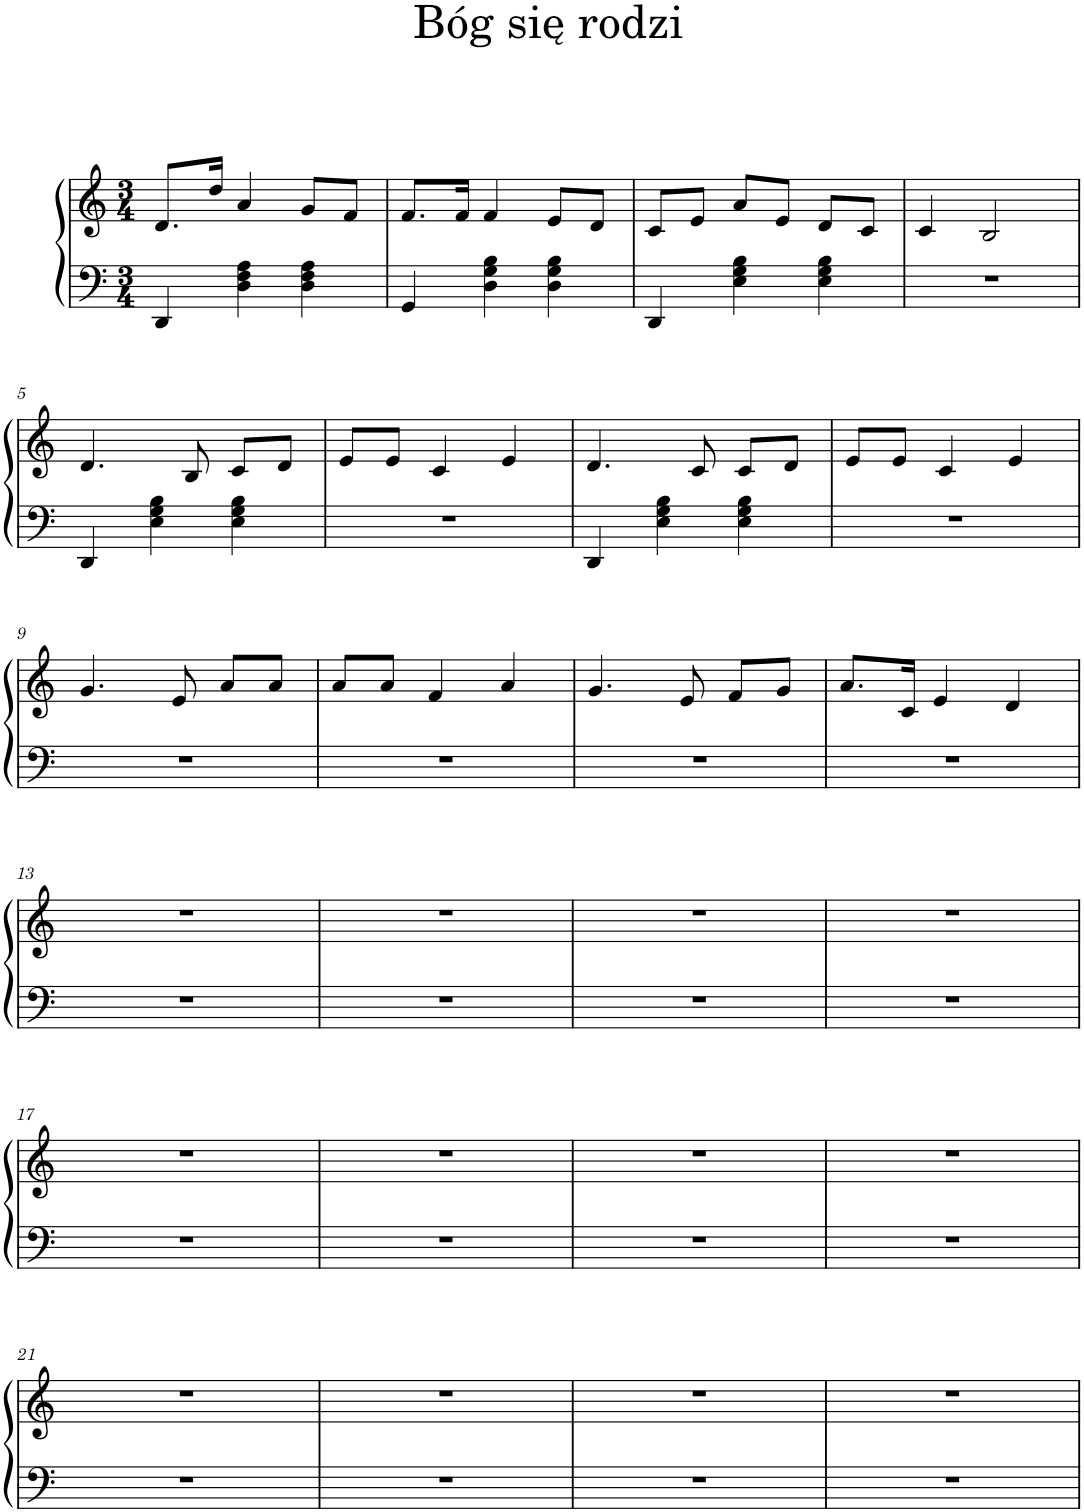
**kern	**kern
*part1	*part1
*staff2	*staff1
*I"Piano	*
*I'Pno.	*
*clefF4	*clefG2
*k[]	*k[]
*M3/4	*M3/4
=1	=1
4DD/	8.d/L
.	16dd/Jk
4D\ 4F\ 4A\	4a/
4D\ 4F\ 4A\	8g/L
.	8f/J
=2	=2
4GG/	8.f/L
.	16f/Jk
4D\ 4G\ 4B\	4f/
4D\ 4G\ 4B\	8e/L
.	8d/J
=3	=3
4DD/	8c/L
.	8e/J
4E\ 4G\ 4B\	8a/L
.	8e/J
4E\ 4G\ 4B\	8d/L
.	8c/J
=4	=4
2.r	4c/
.	2B/
!!LO:LB:g=z
=5	=5
4DD/	4.d/
4E\ 4G\ 4B\	.
.	8B/
4E\ 4G\ 4B\	8c/L
.	8d/J
=6	=6
2.r	8e/L
.	8e/J
.	4c/
.	4e/
=7	=7
4DD/	4.d/
4E\ 4G\ 4B\	.
.	8c/
4E\ 4G\ 4B\	8c/L
.	8d/J
=8	=8
2.r	8e/L
.	8e/J
.	4c/
.	4e/
!!LO:LB:g=z
=9	=9
2.r	4.g/
.	8e/
.	8a/L
.	8a/J
=10	=10
2.r	8a/L
.	8a/J
.	4f/
.	4a/
=11	=11
2.r	4.g/
.	8e/
.	8f/L
.	8g/J
=12	=12
2.r	8.a/L
.	16c/Jk
.	4e/
.	4d/
!!LO:LB:g=z
=13	=13
2.r	2.r
=14	=14
2.r	2.r
=15	=15
2.r	2.r
=16	=16
2.r	2.r
!!LO:LB:g=z
=17	=17
2.r	2.r
=18	=18
2.r	2.r
=19	=19
2.r	2.r
=20	=20
2.r	2.r
!!LO:LB:g=z
=21	=21
2.r	2.r
=22	=22
2.r	2.r
=23	=23
2.r	2.r
=24	=24
2.r	2.r
=	=
*-	*-
